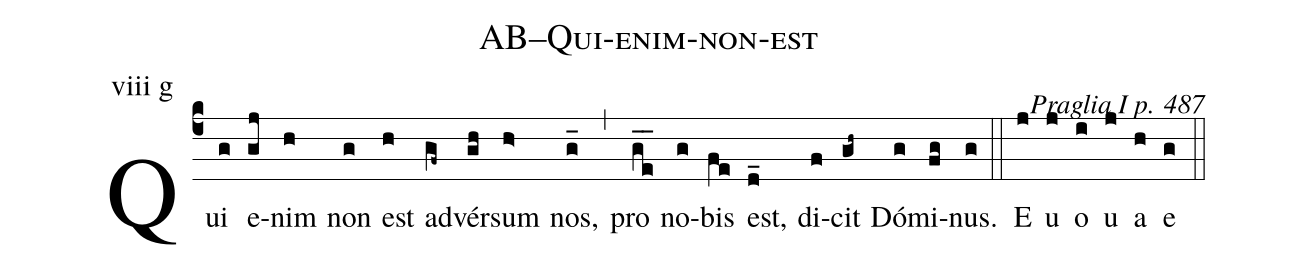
name: AB--Qui-enim-non-est;
commentary: Praglia I p. 487 ;
annotation: viii g;
%%
(c4) Qui(g) e(gj)nim(h) non(g) est(h) ad(gf~)vér(gh)sum(h>) nos,(g_) (,) pro(ge__) no(g)bis(fe) est,(d_) di(f)cit(gh~) Dó(g)mi(fg)nus.(g) (::) E(j) u(j) o(i) u(j) a(h) e(g) (::)
